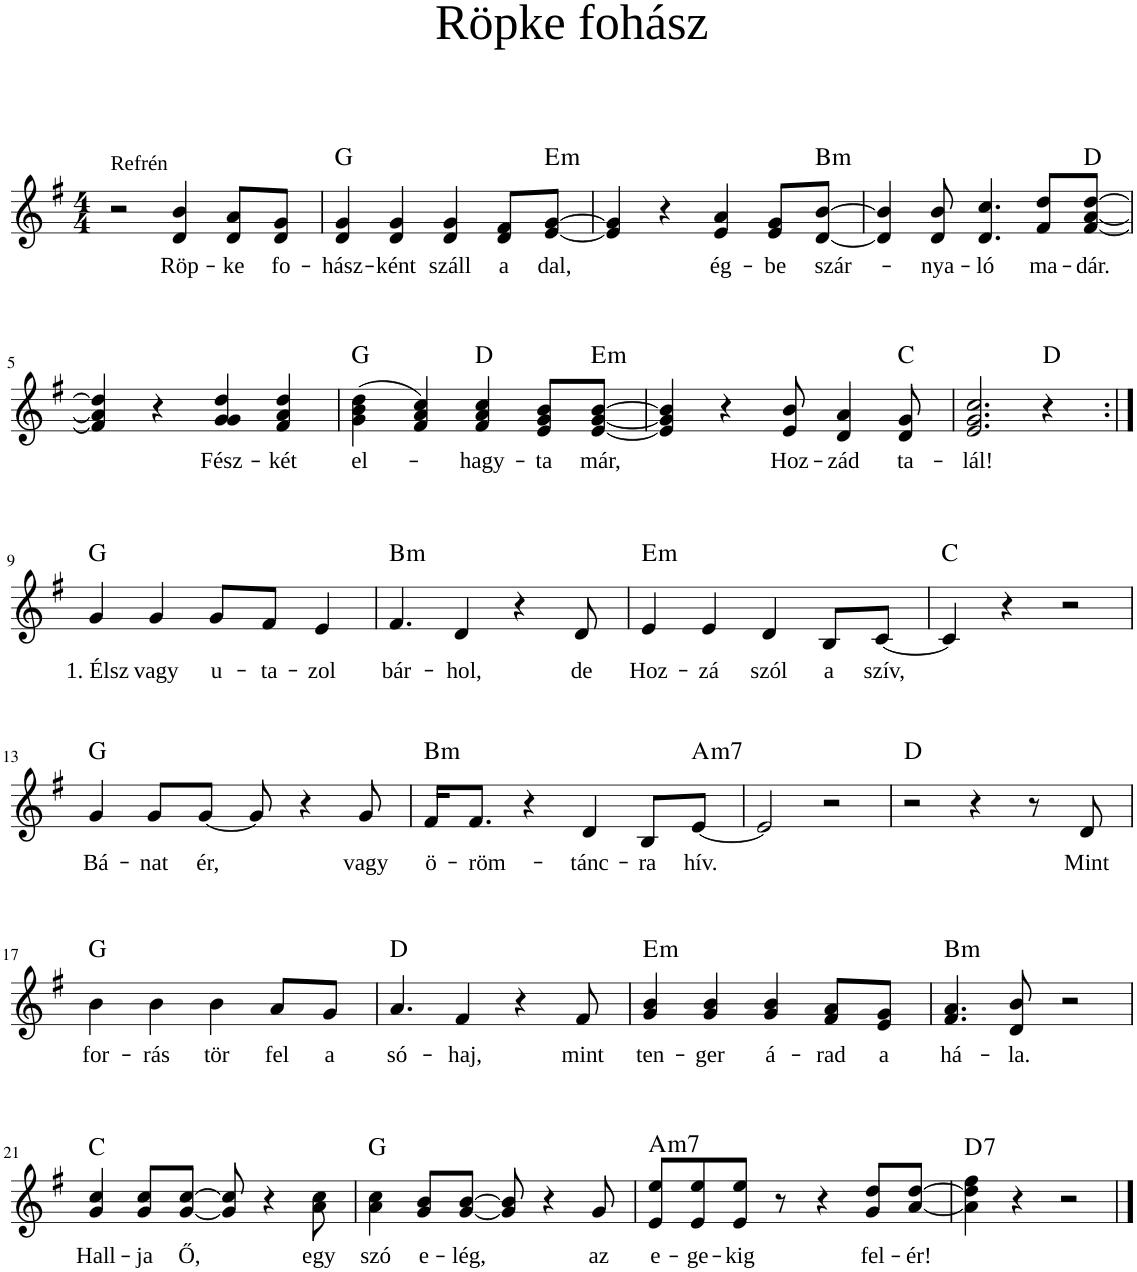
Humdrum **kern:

**kern	**text	**harte
*part1	*part1	*part1
*staff1	*staff1	*
*I"Voice	*	*
*clefG2	*	*
*k[f#]	*	*
*M4/4	*	*
=1	=1	=1
!LO:TX:a:t=Refrén	!	!
2r	.	.
!	!LO:LY:b	!
4d/ 4b/	Röp-	.
!	!LO:LY:b	!
8d/ 8a/L	-ke	.
!	!LO:LY:b	!
8d/ 8g/J	fo-	.
=2	=2	=2
!	!LO:LY:b	!
4d/ 4g/	-hász-	G:maj
!	!LO:LY:b	!
4d/ 4g/	-ként	.
!	!LO:LY:b	!
4d/ 4g/	száll	.
!	!LO:LY:b	!
8d/ 8f#/L	a	.
!	!LO:LY:b	!LO:H:kt=m
[8e/ [8g/J	dal,	E:min
=3	=3	=3
4e/] 4g/]	.	.
4r	.	.
!	!LO:LY:b	!
4e/ 4a/	ég-	.
!	!LO:LY:b	!
8e/ 8g/L	-be	.
!	!LO:LY:b	!LO:H:kt=m
[8d/ [8b/J	szár-	B:min
=4	=4	=4
4d/] 4b/]	.	.
!	!LO:LY:b	!
8d/ 8b/	-nya-	.
!	!LO:LY:b	!
4.d/ 4.cc/	-ló	.
!	!LO:LY:b	!
8f#/ 8dd/L	ma-	.
!	!LO:LY:b	!
[8f#/ [8a/ [8dd/J	-dár.	D:maj
!!LO:LB:g=z
=5	=5	=5
4f#/] 4a/] 4dd/]	.	.
4r	.	.
!	!LO:LY:b	!
4g/ 4g/ 4dd/	Fész-	.
!	!LO:LY:b	!
4f#/ 4a/ 4dd/	-két	.
=6	=6	=6
!	!LO:LY:b	!
(4g\ 4b\ 4dd\	el-	G:maj
4f#/ 4a/ 4cc/)	.	.
!	!LO:LY:b	!
4f#/ 4a/ 4cc/	-hagy-	D:maj
!	!LO:LY:b	!
8e/ 8g/ 8b/L	-ta	.
!	!LO:LY:b	!LO:H:kt=m
[8e/ [8g/ [8b/J	már,	E:min
=7	=7	=7
4e/] 4g/] 4b/]	.	.
4r	.	.
!	!LO:LY:b	!
8e/ 8b/	Hoz-	.
!	!LO:LY:b	!
4d/ 4a/	-zád	.
!	!LO:LY:b	!
8d/ 8g/	ta-	C:maj
=8	=8	=8
!	!LO:LY:b	!
2.e/ 2.g/ 2.cc/	-lál!	.
4r	.	D:maj
!!LO:LB:g=z
=9:|!	=9:|!	=9:|!
!	!LO:LY:b	!
4g/	1. Élsz	G:maj
!	!LO:LY:b	!
4g/	vagy	.
!	!LO:LY:b	!
8g/L	u-	.
!	!LO:LY:b	!
8f#/J	-ta-	.
!	!LO:LY:b	!
4e/	-zol	.
=10	=10	=10
!	!LO:LY:b	!LO:H:kt=m
4.f#/	bár-	B:min
!	!LO:LY:b	!
4d/	-hol,	.
4r	.	.
!	!LO:LY:b	!
8d/	de	.
=11	=11	=11
!	!LO:LY:b	!LO:H:kt=m
4e/	Hoz-	E:min
!	!LO:LY:b	!
4e/	-zá	.
!	!LO:LY:b	!
4d/	szól	.
!	!LO:LY:b	!
8B/L	a	.
!	!LO:LY:b	!
[8c/J	szív,	.
=12	=12	=12
4c/]	.	C:maj
4r	.	.
2r	.	.
!!LO:LB:g=z
=13	=13	=13
!	!LO:LY:b	!
4g/	Bá-	G:maj
!	!LO:LY:b	!
8g/L	-nat	.
!	!LO:LY:b	!
[8g/J	ér,	.
8g/]	.	.
4r	.	.
!	!LO:LY:b	!
8g/	vagy	.
=14	=14	=14
!	!LO:LY:b	!LO:H:kt=m
16f#/KL	ö-	B:min
!	!LO:LY:b	!
8.f#/J	-röm-	.
4r	.	.
!	!LO:LY:b	!
4d/	-tánc-	.
!	!LO:LY:b	!
8B/L	-ra	.
!	!LO:LY:b	!LO:H:kt=m7
[8e/J	hív.	A:min7
=15	=15	=15
2e/]	.	.
2r	.	.
=16	=16	=16
2r	.	D:maj
4r	.	.
8r	.	.
!	!LO:LY:b	!
8d/	Mint	.
!!LO:LB:g=z
=17	=17	=17
!	!LO:LY:b	!
4b\	for-	G:maj
!	!LO:LY:b	!
4b\	-rás	.
!	!LO:LY:b	!
4b\	tör	.
!	!LO:LY:b	!
8a/L	fel	.
!	!LO:LY:b	!
8g/J	a	.
=18	=18	=18
!	!LO:LY:b	!
4.a/	só-	D:maj
!	!LO:LY:b	!
4f#/	-haj,	.
4r	.	.
!	!LO:LY:b	!
8f#/	mint	.
=19	=19	=19
!	!LO:LY:b	!LO:H:kt=m
4g/ 4b/	ten-	E:min
!	!LO:LY:b	!
4g/ 4b/	-ger	.
!	!LO:LY:b	!
4g/ 4b/	á-	.
!	!LO:LY:b	!
8f#/ 8a/L	-rad	.
!	!LO:LY:b	!
8e/ 8g/J	a	.
=20	=20	=20
!	!LO:LY:b	!LO:H:kt=m
4.f#/ 4.a/	há-	B:min
!	!LO:LY:b	!
8d/ 8b/	-la.	.
2r	.	.
!!LO:LB:g=z
=21	=21	=21
!	!LO:LY:b	!
4g/ 4cc/	Hall-	C:maj
!	!LO:LY:b	!
8g/ 8cc/L	-ja	.
!	!LO:LY:b	!
[8g/ [8cc/J	Ő,	.
8g/] 8cc/]	.	.
4r	.	.
!	!LO:LY:b	!
8a\ 8cc\	egy	.
=22	=22	=22
!	!LO:LY:b	!
4a\ 4cc\	szó	G:maj
!	!LO:LY:b	!
8g/ 8b/L	e-	.
!	!LO:LY:b	!
[8g/ [8b/J	-lég,	.
8g/] 8b/]	.	.
4r	.	.
!	!LO:LY:b	!
8g/	az	.
=23	=23	=23
!	!LO:LY:b	!LO:H:kt=m7
8e/ 8ee/L	e-	A:min7
!	!LO:LY:b	!
8e/ 8ee/	-ge-	.
!	!LO:LY:b	!
8e/ 8ee/J	-kig	.
8r	.	.
4r	.	.
!	!LO:LY:b	!
8g/ 8dd/L	fel-	.
!	!LO:LY:b	!
[8a/ [8dd/J	-ér!	.
=24	=24	=24
!	!	!LO:H:kt=7
4a\] 4dd\] 4ff#\	.	D:7
4r	.	.
2r	.	.
==	==	==
*-	*-	*-
